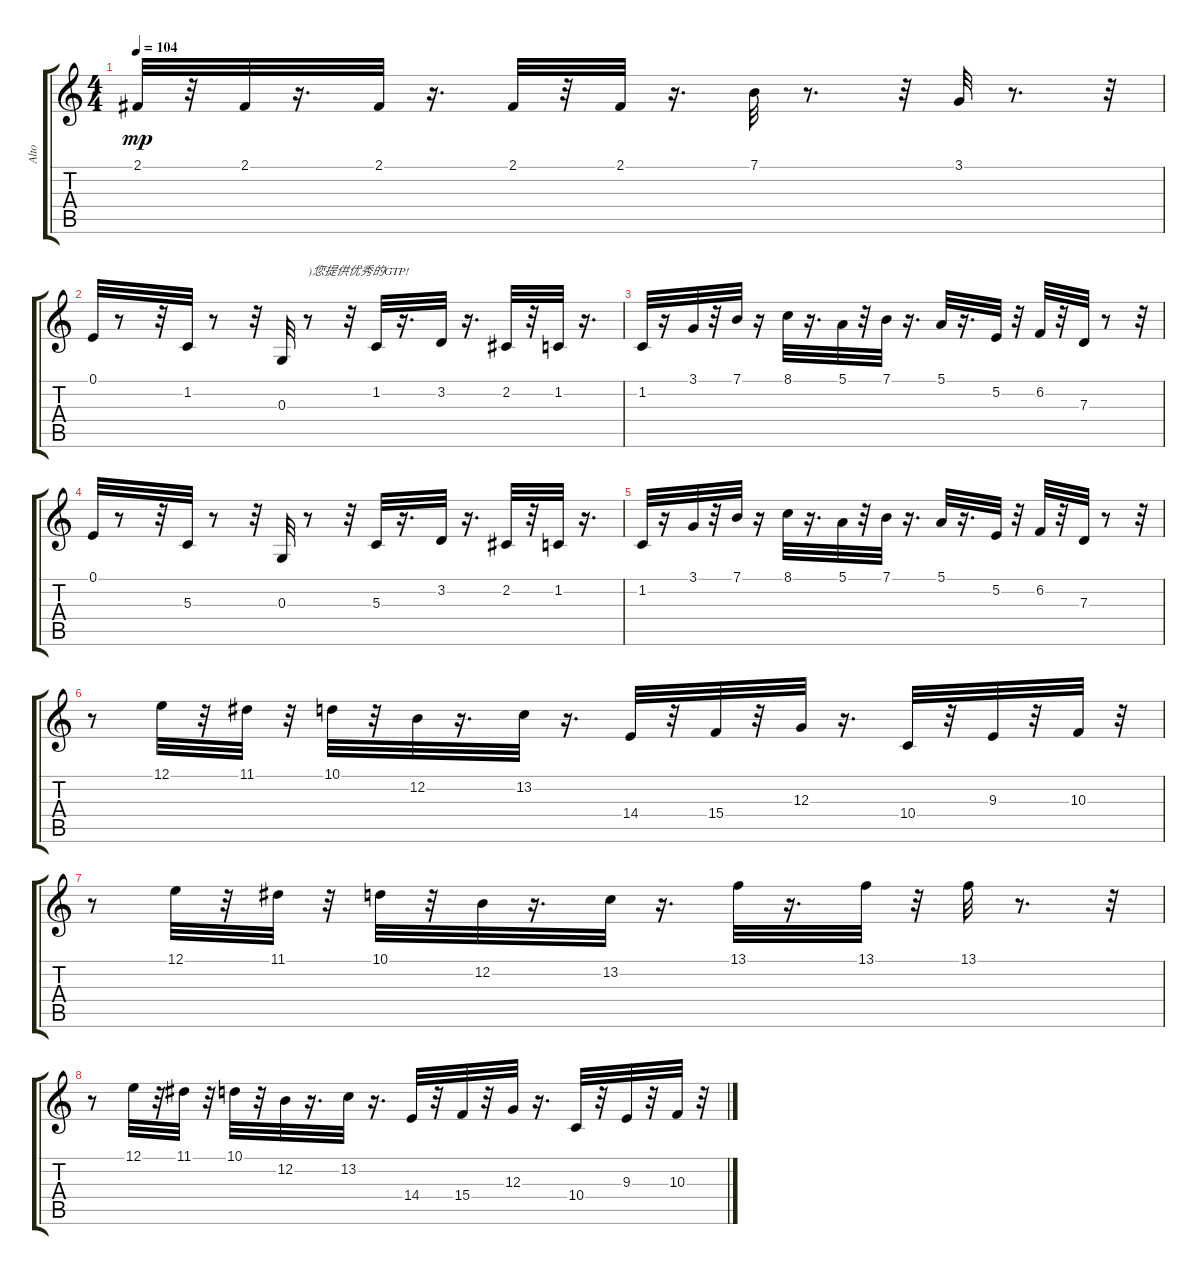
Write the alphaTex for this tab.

\track ("Alto" "Alto") {instrument acousticgrandpiano}
\staff {score tabs}
\tuning (E4 B3 G3 D3 A2 E2) {hide}
\ts (4 4)
\tempo 104
\clef g2
\ks c
2.1.32{dy mp instrument acousticgrandpiano} r.32 2.1.32 r.16{d} 2.1.32 r.16{d} 2.1.32 r.32 2.1.32 r.16{d} 7.1.32 r.8{d} r.32 3.1.32 r.8{d} r.32 |
0.1.32 r.8 r.32 1.2.32 r.8 r.32 0.3.32 r.8{txt ")您提供优秀的GTP!"} r.32 1.2.32 r.16{d} 3.2.32 r.16{d} 2.2.32 r.32 1.2.32 r.16{d} |
1.2.32 r.16 3.1.32 r.32 7.1.32 r.16 8.1.32 r.16{d} 5.1.32 r.32 7.1.32 r.16{d} 5.1.32 r.16{d} 5.2.32 r.32 6.2.32 r.32 7.3.32 r.8 r.32 |
0.1.32 r.8 r.32 5.3.32 r.8 r.32 0.3.32 r.8 r.32 5.3.32 r.16{d} 3.2.32 r.16{d} 2.2.32 r.32 1.2.32 r.16{d} |
1.2.32 r.16 3.1.32 r.32 7.1.32 r.16 8.1.32 r.16{d} 5.1.32 r.32 7.1.32 r.16{d} 5.1.32 r.16{d} 5.2.32 r.32 6.2.32 r.32 7.3.32 r.8 r.32 |
r.8 12.1.32 r.32 11.1.32 r.32 10.1.32 r.32 12.2.32 r.16{d} 13.2.32 r.16{d} 14.4.32 r.32 15.4.32 r.32 12.3.32 r.16{d} 10.4.32 r.32 9.3.32 r.32 10.3.32 r.32 |
r.8 12.1.32 r.32 11.1.32 r.32 10.1.32 r.32 12.2.32 r.16{d} 13.2.32 r.16{d} 13.1.32 r.16{d} 13.1.32 r.32 13.1.32 r.8{d} r.32 |
r.8 12.1.32 r.32 11.1.32 r.32 10.1.32 r.32 12.2.32 r.16{d} 13.2.32 r.16{d} 14.4.32 r.32 15.4.32 r.32 12.3.32 r.16{d} 10.4.32 r.32 9.3.32 r.32 10.3.32 r.32
